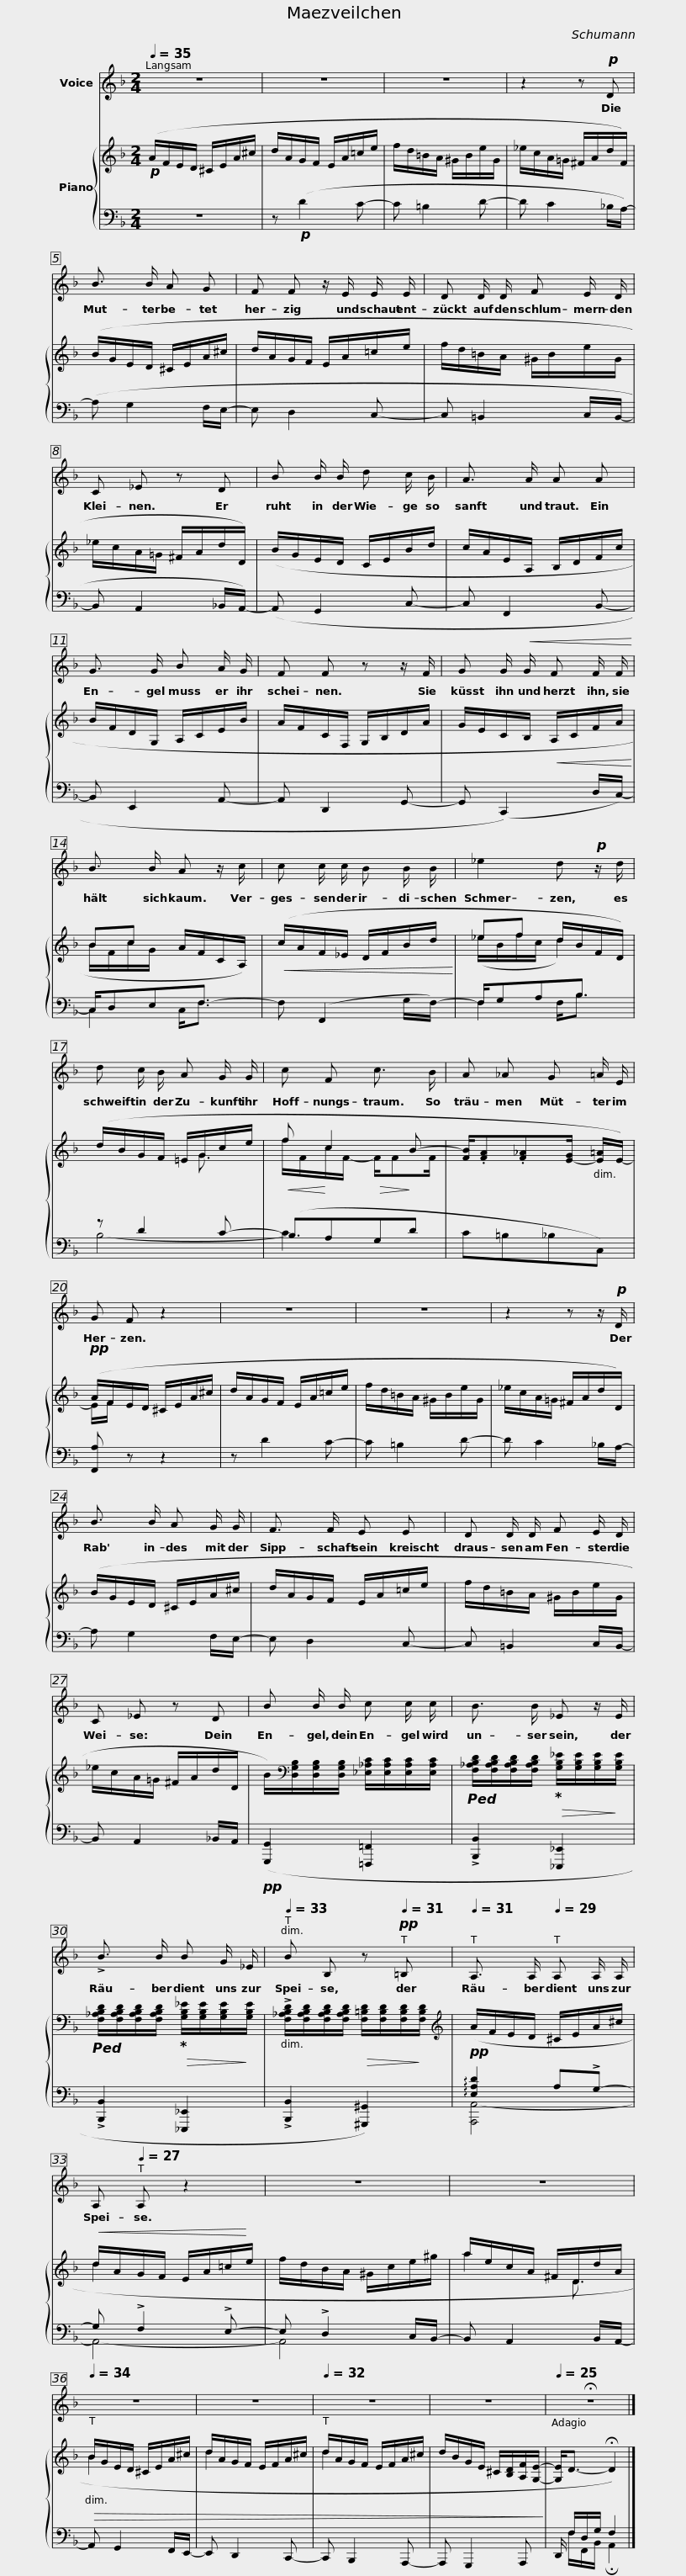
X:1
%%score 1 { ( 2 4 ) | ( 3 5 ) }
L:1/8
Q:1/4=35
M:2/4
I:linebreak $
K:F
V:1 treble
V:2 treble
V:4 treble
V:3 bass
V:5 bass
V:1
 z4 | z4 | z4 | z2 z!p! D |$ B3/2 B/ A G | %5
 F F z/ E/ E/ E/ | D D/ D/ F E/ D/ | C _E z D |$ B B/ B/ d c/ B/ | A3/2 A/ A A | %10
 G3/2 G/ B A/ G/ | F F z z/ F/ |$ G G/!<(! G/ F F/ F/!<)! | B3/2 B/ A z/ c/ | c c/ c/ B B/ B/ | %15
 _e2 d!p! z/ d/ |$ d c/ B/ A G/ G/ | c F c3/2 B/ | A _A G =A/ E/ | G F z2 |$ %20
 z4 | z4 | z2 z z/!p! D/ | B3/2 B/ A G/ G/ |$ F3/2 F/ E E | %25
 D D/ D/ F E/ D/ | C _E z D | B B/ B/ c c/ c/ |$ B3/2 B/ _E z/ E/ | !>!B3/2 B/ B G/ _E/ | %30
[Q:1/4=33] B B, z!pp![Q:1/4=31] =B, |$[Q:1/4=31] A,3/2 A,/[Q:1/4=29] A, A,/ A,/ | A,[Q:1/4=27] A, z2 | z4 | z4 |$ %35
[Q:1/4=34] z4 | z4 |[Q:1/4=32] z4 | z4 |[Q:1/4=25] !fermata!z4 |] %40
V:2
!p! (A/F/E/D/ ^C/E/A/^c/ | d/A/G/F/ E/A/=c/e/ | f/d/=B/A/ ^G/B/e/G/ | _e/c/A/=G/ ^F/A/d/F/) |$ (B/G/E/D/ ^C/E/A/^c/ | %5
 d/A/G/F/ E/A/=c/e/ | f/d/=B/A/ ^G/B/e/G/ | _e/c/A/=G/ ^F/A/d/D/) |$ (B/G/E/D/ C/E/B/d/ | c/A/E/A,/ B,/D/F/c/ | %10
 B/F/D/G,/ A,/C/E/B/ | A/F/C/F,/ G,/B,/D/A/ |$ G/E/C/B,/!<(! A,/C/F/A/!<)! | Bc A/F/C/A,/) |!<(! (c/A/F/_E/ D/F/B/d/!<)! | %15
 _ef d/B/F/D/) |$ (d/B/G/F/ =E/G/c/e/ | f c2 B- | [FB]/.[FA].[F_A][E-G]/ [E=A]/E/-) |!pp! (A/F/E/D/ ^C/E/A/^c/ |$ %20
 d/A/G/F/ E/A/=c/e/ | f/d/=B/A/ ^G/B/e/G/ | _e/c/A/=G/ ^F/A/d/D/) | (B/G/E/D/ ^C/E/A/^c/ |$ d/A/G/F/ E/A/=c/e/ | %25
 f/d/=B/A/ ^G/B/e/G/ | _e/c/A/=G/ ^F/A/d/D/ | B/)[K:bass][D,G,B,]/[D,G,B,]/[D,G,B,]/ [_E,_A,C]/[E,A,C]/[E,A,C]/[E,A,C]/ |$!ped! [F,_A,B,D]/[F,A,B,D]/[F,A,B,D]/[F,A,B,D]/!ped-up!!>(! [G,B,_E]/[G,B,E]/[G,B,E]/!>)![G,B,E]/ |!ped! [F,_A,B,D]/[F,A,B,D]/[F,A,B,D]/[F,A,B,D]/!ped-up!!>(! [G,B,_E]/[G,B,E]/[G,B,E]/!>)![G,B,E]/ | %30
 !>![F,_A,B,D]/[F,A,B,D]/[F,A,B,D]/[F,A,B,D]/!>(! [F,=B,D]/[F,B,D]/[F,B,D]/!>)![F,B,D]/ |$[K:treble] (A/F/E/D/ ^C/E/A/^c/ |!<(! d/A/G/F/ E/A/=c/!<)!e/ | f/d/B/A/ ^G/c/e/^g/ | a/e/c/A/ ^F/D/d/A/ |$ %35
!>(! B/G/E/D/ ^C/E/A/^c/ | d/A/G/F/ E/F/A/^c/ | d/A/G/F/ E/F/A/^c/ | d/B/G/E/ ^C/[B,D]/[A,F]/[G,E]/-!>)! | [G,E]<D- !fermata!D2) |] %40
V:3
 z4 | z!p! (D2 C- | C =B,2 D- | D C2 _B,/A,/-) |$ (A, G,2 F,/E,/- | %5
 E, D,2 C,- | C, =B,,2 C,/B,,/- | B,, A,,2 _B,,/A,,/-) |$ (A,, G,,2 C,- | C, F,,2 B,,- | %10
 B,, E,,2 A,,- | A,, D,,2 G,,- |$ G,, (C,,2) D,/C,/-) | C,/-D,E,F,3/2- | F, (F,,2 G,/F,/-) | %15
 F,/-G,A,B,3/2 |$ z D2 C- |!<(! (B,!<)!A,!>(!G,!>)!D | C=B,_B,C,) | [F,,A,] z z2 |$ %20
 z D2 C- | C =B,2 D- | D C2 _B,/A,/- | A, G,2 F,/E,/- |$ E, D,2 C,- | %25
 C, =B,,2 C,/B,,/- | B,, A,,2 _B,,/A,,/ |!pp! ([G,,,G,,]2 [=F,,,=F,,]2 |$ !>![B,,,B,,]2 [_E,,,_E,,]2 | !>![B,,,B,,]2 [_E,,,_E,,]2 | %30
 !>![B,,,B,,]2 [^G,,,^G,,]2) |$!pp! !arpeggio![E,A,D]2 A,!>!G,- | G, !>!F,2 !>!E,- | E, !>!D,2 C,/B,,/- | B,, A,,2 B,,/A,,/- |$ %35
 A,, G,,2 F,,/E,,/- | E,, D,,2 C,,- | C,, B,,,2 A,,,- | A,,, G,,,2 A,,, | D,,/ F,/D,/G,/ F,2 |] %40
V:4
 x4 | x4 | x4 | x4 |$ x4 | %5
 x4 | x4 | x4 |$ x4 | x4 | %10
 x4 | x4 |$ x4 | B/F/c/G/ x2 | x4 | %15
 (_e/B/f/c/ d2) |$ x5/2 G3/2 | f/F/c/F/- F/FF/- | x4 | E/F/ x3 |$ %20
 x4 | x4 | x4 | x4 |$ x4 | %25
 x4 | x4 | x/[K:bass] x7/2 |$ x4 | x4 | %30
 x4 |$[K:treble] x4 | d2 x2 | x4 | a2 x/ D3/2 |$ %35
 B2 x2 | d2 x2 | d2 x2 | x4 | x4 |] %40
V:5
 x4 | x4 | x4 | x4 |$ x4 | %5
 x4 | x4 | x4 |$ x4 | x4 | %10
 x4 | x4 |$ x4 | C,2 C,<F, | x4 | %15
 F,2 F,<B, |$ B,4- | C3 x | x4 | x4 |$ %20
 x4 | x4 | x4 | x4 |$ x4 | %25
 x4 | x4 | x4 |$ x4 | x4 | %30
 x4 |$ [A,,,A,,-]4 | A,,4- | A,,4 | x4 |$ %35
 x4 | x4 | x4 | x4 | x/ F,/F,,/B,,/ !fermata!A,,2 |] %40
